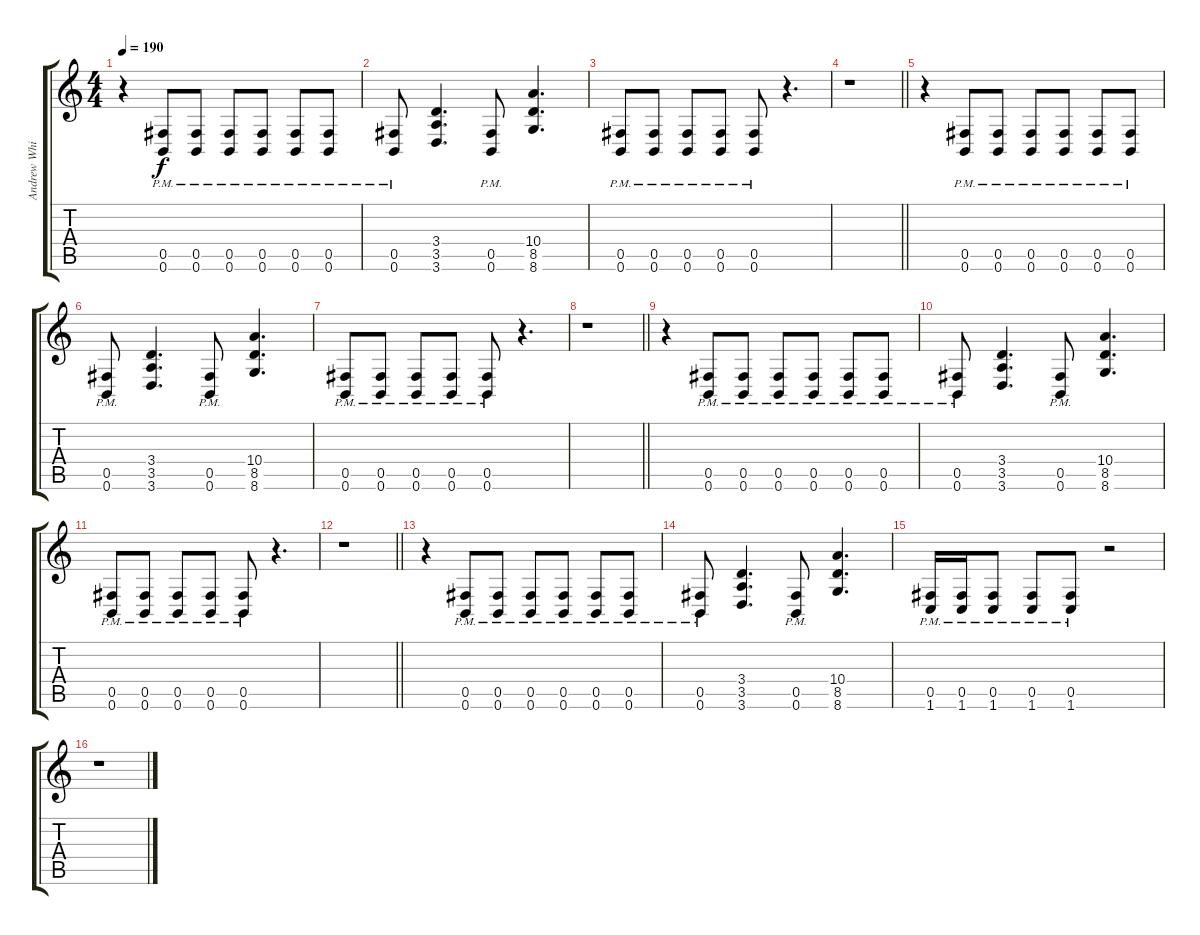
\track ("Andrew Whiting" "Andrew Whi") {instrument distortionguitar}
\staff {score tabs}
\tuning (Db4 Ab3 E3 B2 Gb2 B1) {hide}
\ts (4 4)
\tempo 190
\clef g2
\ks c
r.4{dy f} (0.5{pm} 0.6{pm}).8 (0.5{pm} 0.6{pm}).8 (0.5{pm} 0.6{pm}).8 (0.5{pm} 0.6{pm}).8 (0.5{pm} 0.6{pm}).8 (0.5{pm} 0.6{pm}).8 |
(0.5{pm} 0.6{pm}).8 (3.4 3.5 3.6).4{d} (0.5{pm} 0.6{pm}).8 (10.4 8.5 8.6).4{d} |
(0.5{pm} 0.6{pm}).8 (0.5{pm} 0.6{pm}).8 (0.5{pm} 0.6{pm}).8 (0.5{pm} 0.6{pm}).8 (0.5{pm} 0.6{pm}).8 r.4{d} |
\barLineRight lightlight
r.1 |
r.4 (0.5{pm} 0.6{pm}).8 (0.5{pm} 0.6{pm}).8 (0.5{pm} 0.6{pm}).8 (0.5{pm} 0.6{pm}).8 (0.5{pm} 0.6{pm}).8 (0.5{pm} 0.6{pm}).8 |
(0.5{pm} 0.6{pm}).8 (3.4 3.5 3.6).4{d} (0.5{pm} 0.6{pm}).8 (10.4 8.5 8.6).4{d} |
(0.5{pm} 0.6{pm}).8 (0.5{pm} 0.6{pm}).8 (0.5{pm} 0.6{pm}).8 (0.5{pm} 0.6{pm}).8 (0.5{pm} 0.6{pm}).8 r.4{d} |
\barLineRight lightlight
r.1 |
r.4 (0.5{pm} 0.6{pm}).8 (0.5{pm} 0.6{pm}).8 (0.5{pm} 0.6{pm}).8 (0.5{pm} 0.6{pm}).8 (0.5{pm} 0.6{pm}).8 (0.5{pm} 0.6{pm}).8 |
(0.5{pm} 0.6{pm}).8 (3.4 3.5 3.6).4{d} (0.5{pm} 0.6{pm}).8 (10.4 8.5 8.6).4{d} |
(0.5{pm} 0.6{pm}).8 (0.5{pm} 0.6{pm}).8 (0.5{pm} 0.6{pm}).8 (0.5{pm} 0.6{pm}).8 (0.5{pm} 0.6{pm}).8 r.4{d} |
\barLineRight lightlight
r.1 |
r.4 (0.5{pm} 0.6{pm}).8 (0.5{pm} 0.6{pm}).8 (0.5{pm} 0.6{pm}).8 (0.5{pm} 0.6{pm}).8 (0.5{pm} 0.6{pm}).8 (0.5{pm} 0.6{pm}).8 |
(0.5{pm} 0.6{pm}).8 (3.4 3.5 3.6).4{d} (0.5{pm} 0.6{pm}).8 (10.4 8.5 8.6).4{d} |
(0.5{pm} 1.6{pm}).16 (0.5{pm} 1.6{pm}).16 (0.5{pm} 1.6{pm}).8 (0.5{pm} 1.6{pm}).8 (0.5{pm} 1.6{pm}).8 r.2 |
r.1
